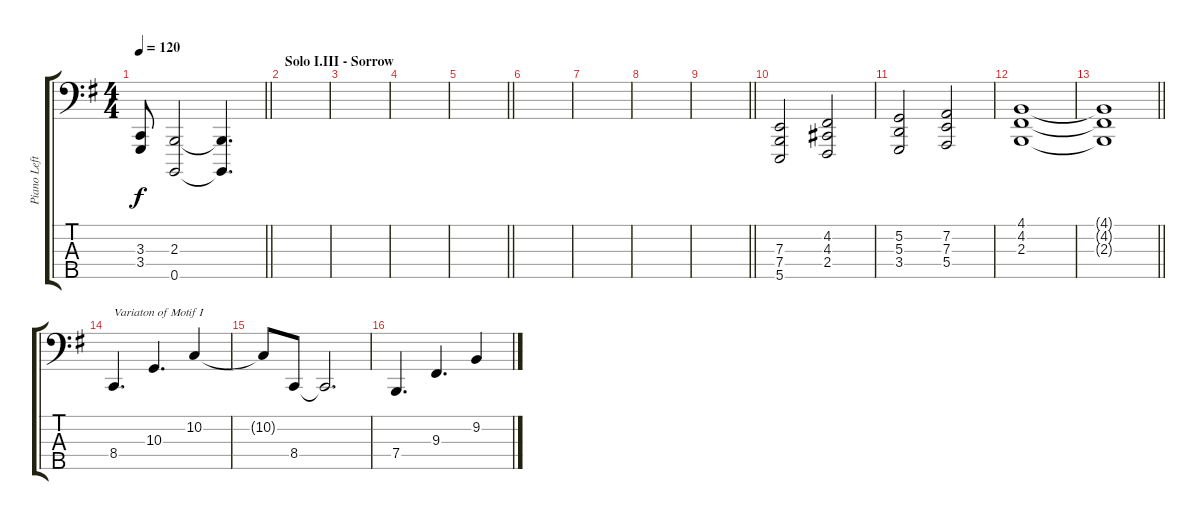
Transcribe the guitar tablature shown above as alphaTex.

\track ("Piano Left Standard" "Piano Left") {instrument acousticgrandpiano}
\staff {score tabs}
\tuning (G2 D2 A1 E1 B0) {hide}
\ts (4 4)
\tempo 120
\clef f4
\barLineRight lightlight
\ks eminor
(3.3{t} 3.4{t}).8{dy f} (2.3 0.5).2 (2.3{t} 0.5{t}).4{d} |
\section ("" "Solo I.III - Sorrow")
|
|
|
\barLineRight lightlight
|
|
|
|
\barLineRight lightlight
|
(7.3 7.4 5.5).2 (4.2 4.3 2.4).2 |
(5.2 5.3 3.4).2 (7.2 7.3 5.4).2 |
(4.1 4.2 2.3).1 |
\barLineRight lightlight
(4.1{t} 4.2{t} 2.3{t}).1 |
8.4.4{d txt "Variaton of Motif I"} 10.3.4{d} 10.2.4 |
10.2{t}.8 8.4.8 8.4{t}.2{d} |
7.4.4{d} 9.3.4{d} 9.2.4
